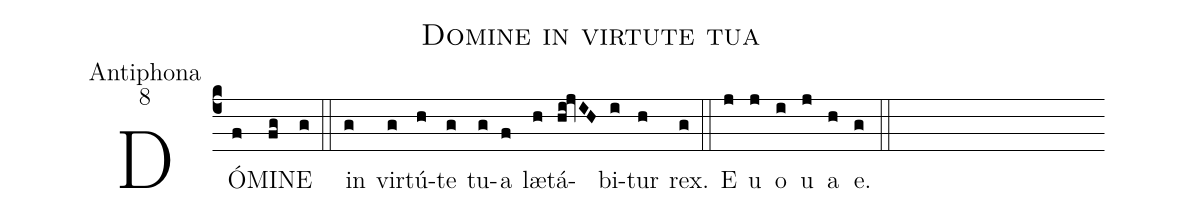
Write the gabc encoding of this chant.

name:Domine in virtute tua;
office-part:Antiphona;
mode:8;
%%
(c4) DÓ(f)MI(fg)NE(g) (::) in(g) vir(g)tú(h)te(g) tu(g)a(f) læ(h)tá(hi!jvIH)bi(i)tur(h) rex.(g) (::) E(j) u(j) o(i) u(j) a(h) e.(g) (::)
